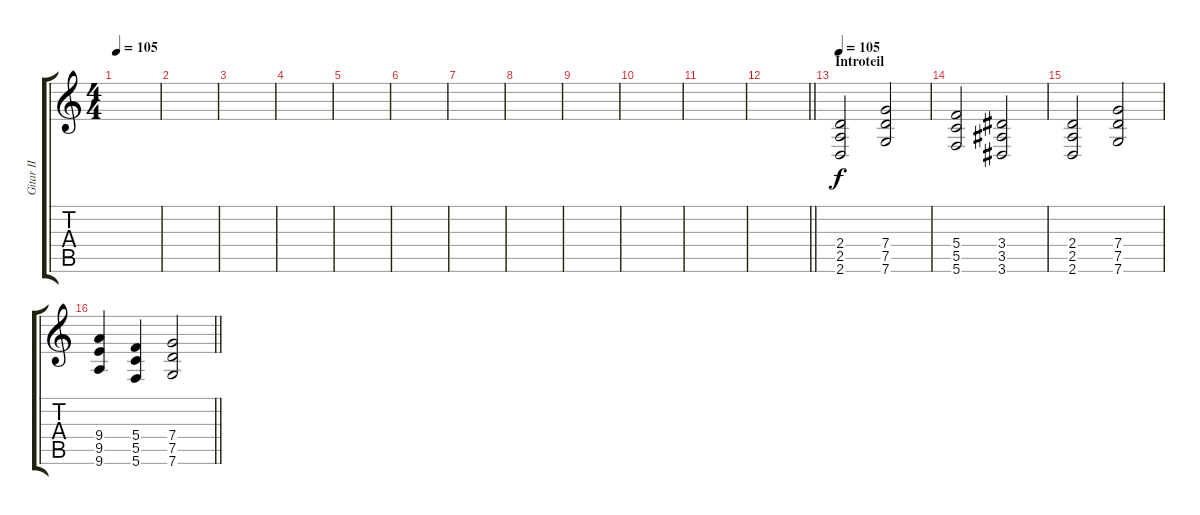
\track ("Gitar II" "Gitar II") {instrument distortionguitar}
\staff {score tabs}
\tuning (D4 A3 F3 C3 G2 C2) {hide}
\ts (4 4)
\tempo 105
\clef g2
\ks c
|
|
|
|
|
|
|
|
|
|
|
\barLineRight lightlight
|
\section ("" "Introteil")
\tempo 105
(2.4 2.5 2.6).2 (7.4 7.5 7.6).2 |
(5.4 5.5 5.6).2 (3.4 3.5 3.6).2 |
(2.4 2.5 2.6).2 (7.4 7.5 7.6).2 |
\barLineRight lightlight
(9.4 9.5 9.6).4 (5.4 5.5 5.6).4 (7.4 7.5 7.6).2
